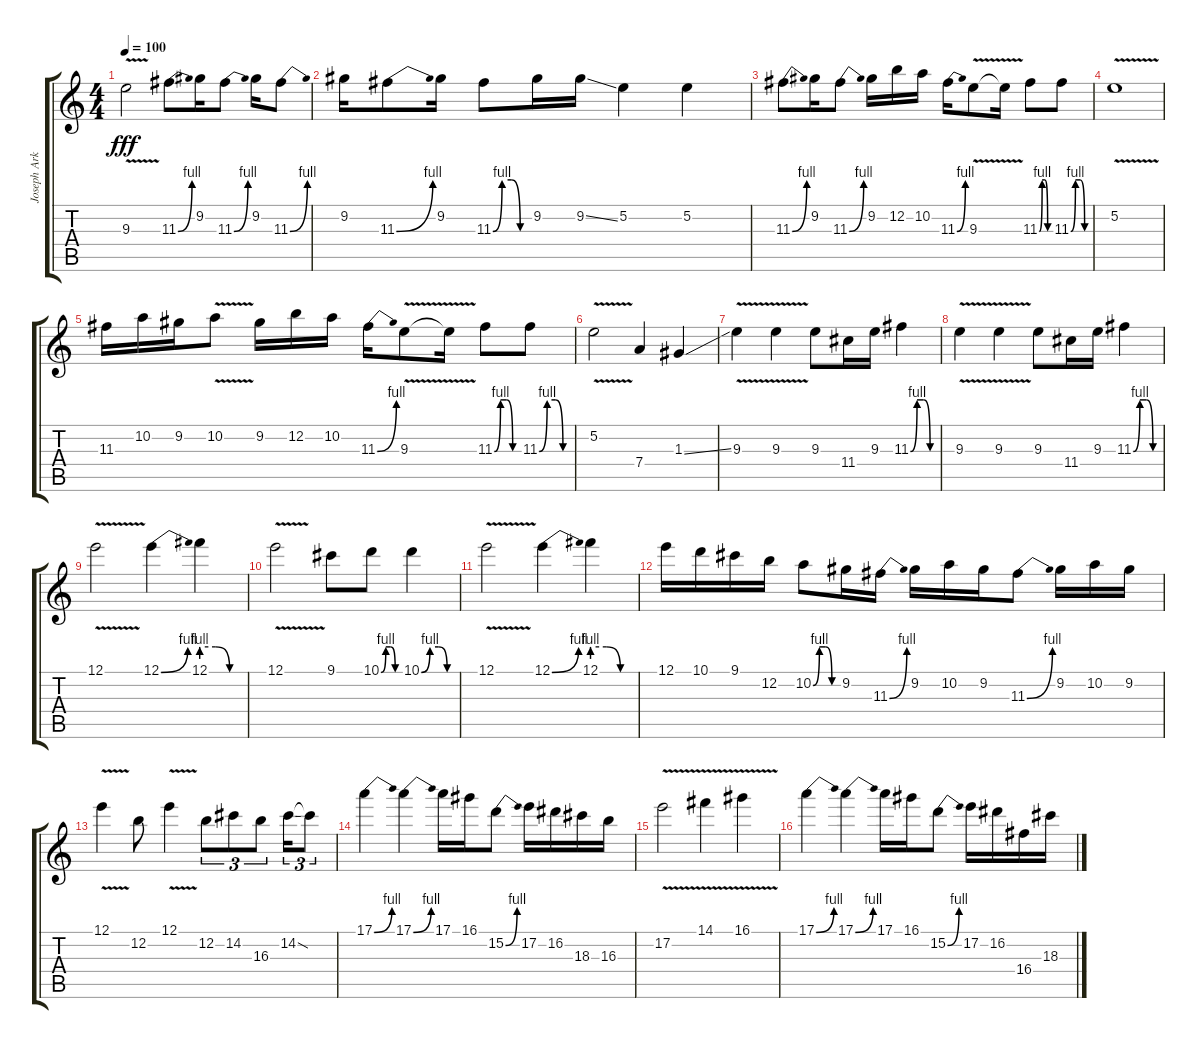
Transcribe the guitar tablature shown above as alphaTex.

\track ("Joseph Arkansas" "Joseph Ark") {instrument overdrivenguitar}
\staff {score tabs}
\tuning (E4 B3 G3 D3 A2 E2) {hide}
\ts (4 4)
\tempo 100
\clef g2
\ks c
9.3{v}.2{dy fff} 11.3{be (bend 0 0 60 4)}.8 9.2.16 11.3{be (bend 0 0 60 4)}.8 9.2.16 11.3{be (bend 0 0 60 4)}.8 |
9.2.16 11.3{be (bend 0 0 60 4)}.8 9.2.16 11.3{be (custom 0 0 15 4 30 4 45 0 60 0)}.8 9.2.16 9.2{ss}.16 5.2.4 5.2.4 |
11.3{be (bend 0 0 60 4)}.8 9.2.16 11.3{be (bend 0 0 60 4)}.8 9.2.16 12.2.16 10.2.16 11.3{be (bend 0 0 60 4)}.16 9.3{v}.8 9.3{t}.16 11.3{be (custom 0 0 15 4 30 4 45 0 60 0)}.8 11.3{be (custom 0 0 15 4 30 4 45 0 60 0)}.8 |
5.2{v}.1 |
11.3.16 10.2.16 9.2.16 10.2{v}.8 9.2.16 12.2.16 10.2.16 11.3{be (bend 0 0 60 4)}.16 9.3{v}.8 9.3{t}.16 11.3{be (custom 0 0 15 4 30 4 45 0 60 0)}.8 11.3{be (custom 0 0 15 4 30 4 45 0 60 0)}.8 |
5.2{v}.2 7.4.4 1.3{ss}.4 |
9.3{v}.4 9.3{v}.4 9.3.8 11.4.16 9.3.16 11.3{be (custom 0 0 15 4 30 4 45 0 60 0)}.4 |
9.3{v}.4 9.3{v}.4 9.3.8 11.4.16 9.3.16 11.3{be (custom 0 0 15 4 30 4 45 0 60 0)}.4 |
12.1{v}.2 12.1{be (bend 0 0 60 4)}.4 12.1{be (custom 0 4 20 4 40 0 60 0)}.4 |
12.1{v}.2{volume 10} 9.1.8 10.1{be (custom 0 0 15 4 30 4 45 0 60 0)}.8 10.1{be (custom 0 0 15 4 30 4 45 0 60 0)}.4 |
12.1{v}.2{volume 14} 12.1{be (bend 0 0 60 4)}.4 12.1{be (custom 0 4 20 4 40 0 60 0)}.4 |
12.1.16{volume 16} 10.1.16 9.1.16 12.2.16 10.2{be (custom 0 0 15 4 30 4 45 0 60 0)}.8 9.2.16 11.3{be (bend 0 0 60 4)}.16 9.2.16 10.2.16 9.2.16 11.3{be (bend 0 0 60 4)}.8 9.2.16 10.2.16 9.2.16 |
12.1{v}.4 12.2.8 12.1{v}.4 12.2.8{tu (3 2)} 14.2.8{tu (3 2)} 16.3.8{tu (3 2)} 14.2{ss}.16{tu (3 2)} 14.2{t}.8{tu (3 2)} |
17.1{be (bend 0 0 60 4)}.4 17.1{be (bend 0 0 60 4)}.4 17.1.16 16.1.16 15.2{be (bend 0 0 60 4)}.8 17.2.16 16.2.16 18.3.16 16.3.16 |
17.2{v}.2 14.1{v}.4 16.1{v}.4 |
17.1{be (bend 0 0 60 4)}.4 17.1{be (bend 0 0 60 4)}.4 17.1.16 16.1.16 15.2{be (bend 0 0 60 4)}.8 17.2.16 16.2.16 16.4.16 18.3.16
